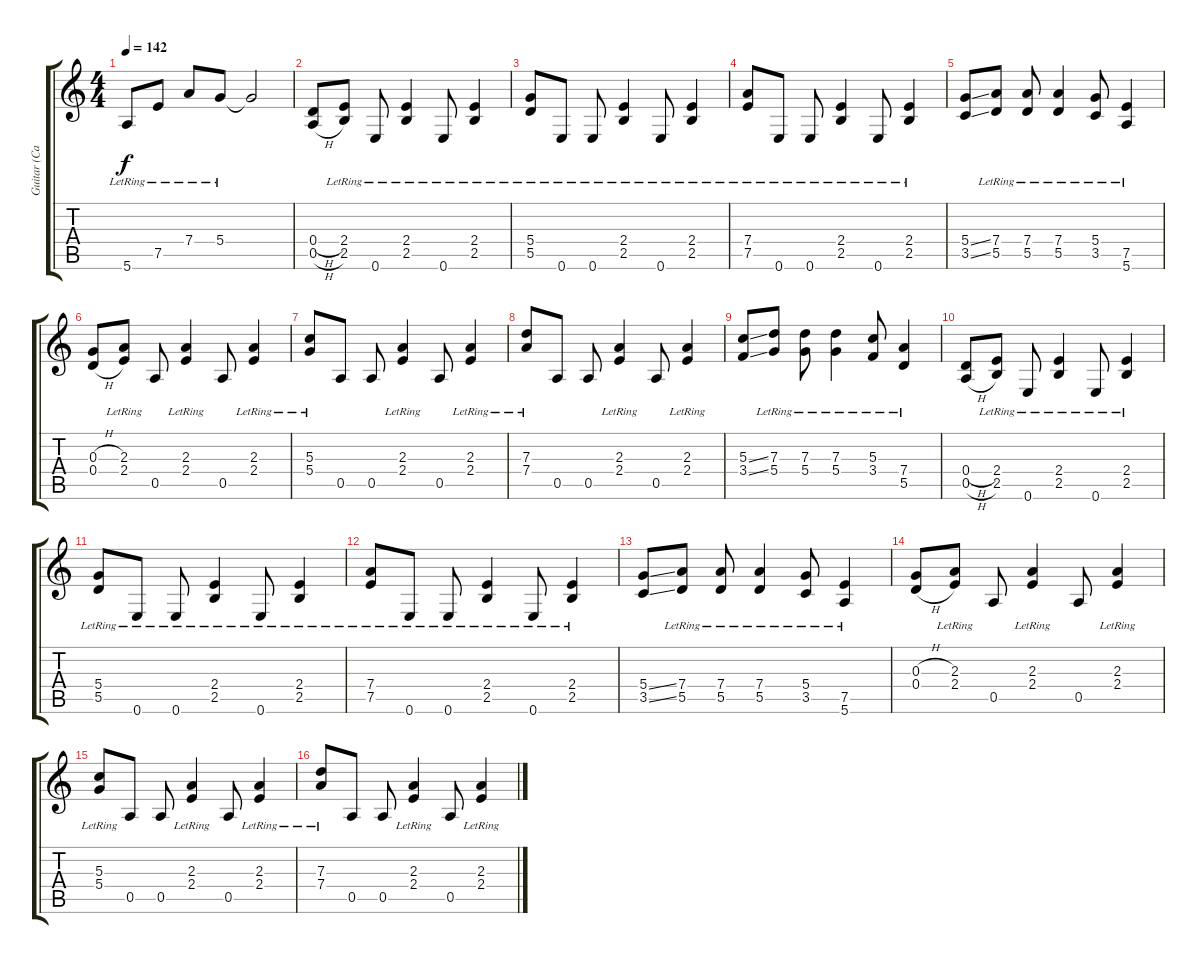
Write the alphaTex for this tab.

\track ("Guitar (Carry)" "Guitar (Ca") {instrument acousticguitarsteel}
\staff {score tabs}
\tuning (E4 B3 G3 D3 A2 E2) {hide}
\ts (4 4)
\tempo 142
\clef g2
\ks c
5.6{lr}.8{dy f} 7.5{lr}.8 7.4{lr}.8 5.4{lr}.8 5.4{t}.2 |
(0.4{h} 0.5{h}).8 (2.4{lr} 2.5{lr}).8 0.6{lr}.8 (2.4{lr} 2.5{lr}).4 0.6{lr}.8 (2.4{lr} 2.5{lr}).4 |
(5.4{lr} 5.5{lr}).8 0.6{lr}.8 0.6{lr}.8 (2.4{lr} 2.5{lr}).4 0.6{lr}.8 (2.4{lr} 2.5{lr}).4 |
(7.4{lr} 7.5{lr}).8 0.6{lr}.8 0.6{lr}.8 (2.4{lr} 2.5{lr}).4 0.6{lr}.8 (2.4{lr} 2.5{lr}).4 |
(5.4{ss} 3.5{ss}).8 (7.4{lr} 5.5{lr}).8 (7.4{lr} 5.5{lr}).8 (7.4{lr} 5.5{lr}).4 (5.4{lr} 3.5{lr}).8 (7.5{lr} 5.6{lr}).4 |
(0.3{h} 0.4{h}).8 (2.3 2.4{lr}).8 0.5.8 (2.3 2.4{lr}).4 0.5.8 (2.3 2.4{lr}).4 |
(5.3 5.4{lr}).8 0.5.8 0.5.8 (2.3 2.4{lr}).4 0.5.8 (2.3 2.4{lr}).4 |
(7.3 7.4{lr}).8 0.5.8 0.5.8 (2.3 2.4{lr}).4 0.5.8 (2.3 2.4{lr}).4 |
(5.3{ss} 3.4{ss}).8 (7.3 5.4{lr}).8 (7.3 5.4{lr}).8 (7.3 5.4{lr}).4 (5.3 3.4{lr}).8 (7.4 5.5{lr}).4 |
(0.4{h} 0.5{h}).8 (2.4{lr} 2.5{lr}).8 0.6{lr}.8 (2.4{lr} 2.5{lr}).4 0.6{lr}.8 (2.4{lr} 2.5{lr}).4 |
(5.4{lr} 5.5{lr}).8 0.6{lr}.8 0.6{lr}.8 (2.4{lr} 2.5{lr}).4 0.6{lr}.8 (2.4{lr} 2.5{lr}).4 |
(7.4{lr} 7.5{lr}).8 0.6{lr}.8 0.6{lr}.8 (2.4{lr} 2.5{lr}).4 0.6{lr}.8 (2.4{lr} 2.5{lr}).4 |
(5.4{ss} 3.5{ss}).8 (7.4{lr} 5.5{lr}).8 (7.4{lr} 5.5{lr}).8 (7.4{lr} 5.5{lr}).4 (5.4{lr} 3.5{lr}).8 (7.5{lr} 5.6{lr}).4 |
(0.3{h} 0.4{h}).8 (2.3 2.4{lr}).8 0.5.8 (2.3 2.4{lr}).4 0.5.8 (2.3 2.4{lr}).4 |
(5.3 5.4{lr}).8 0.5.8 0.5.8 (2.3 2.4{lr}).4 0.5.8 (2.3 2.4{lr}).4 |
(7.3 7.4{lr}).8 0.5.8 0.5.8 (2.3 2.4{lr}).4 0.5.8 (2.3 2.4{lr}).4
